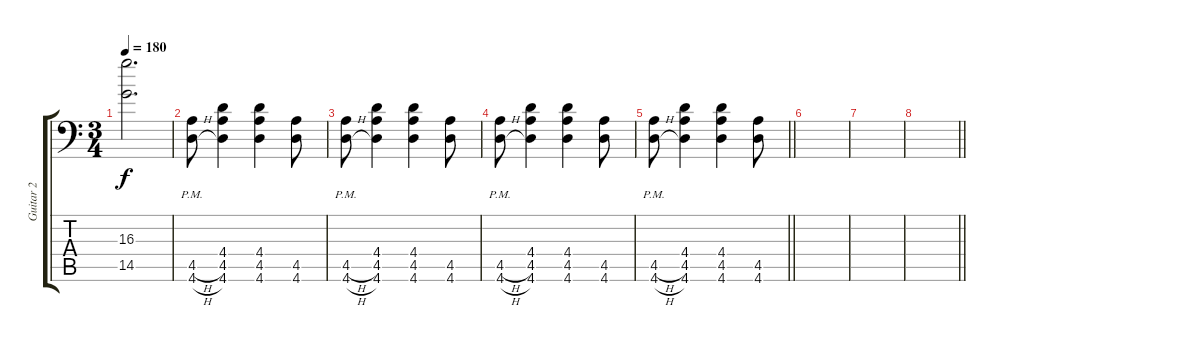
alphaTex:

\track ("Guitar 2" "Guitar 2") {instrument overdrivenguitar}
\staff {score tabs}
\tuning (C4 G3 Eb3 Bb2 F2 Bb1) {hide}
\ts (3 4)
\tempo 180
\clef f4
\ks c
(16.3 14.5).2{d dy f} |
(4.5{h pm} 4.6{h pm}).8 (4.4 4.5 4.6).4 (4.4 4.5 4.6).4 (4.5 4.6).8 |
(4.5{h pm} 4.6{h pm}).8 (4.4 4.5 4.6).4 (4.4 4.5 4.6).4 (4.5 4.6).8 |
(4.5{h pm} 4.6{h pm}).8 (4.4 4.5 4.6).4 (4.4 4.5 4.6).4 (4.5 4.6).8 |
\barLineRight lightlight
(4.5{h pm} 4.6{h pm}).8 (4.4 4.5 4.6).4 (4.4 4.5 4.6).4 (4.5 4.6).8 |
|
|
\barLineRight lightlight
